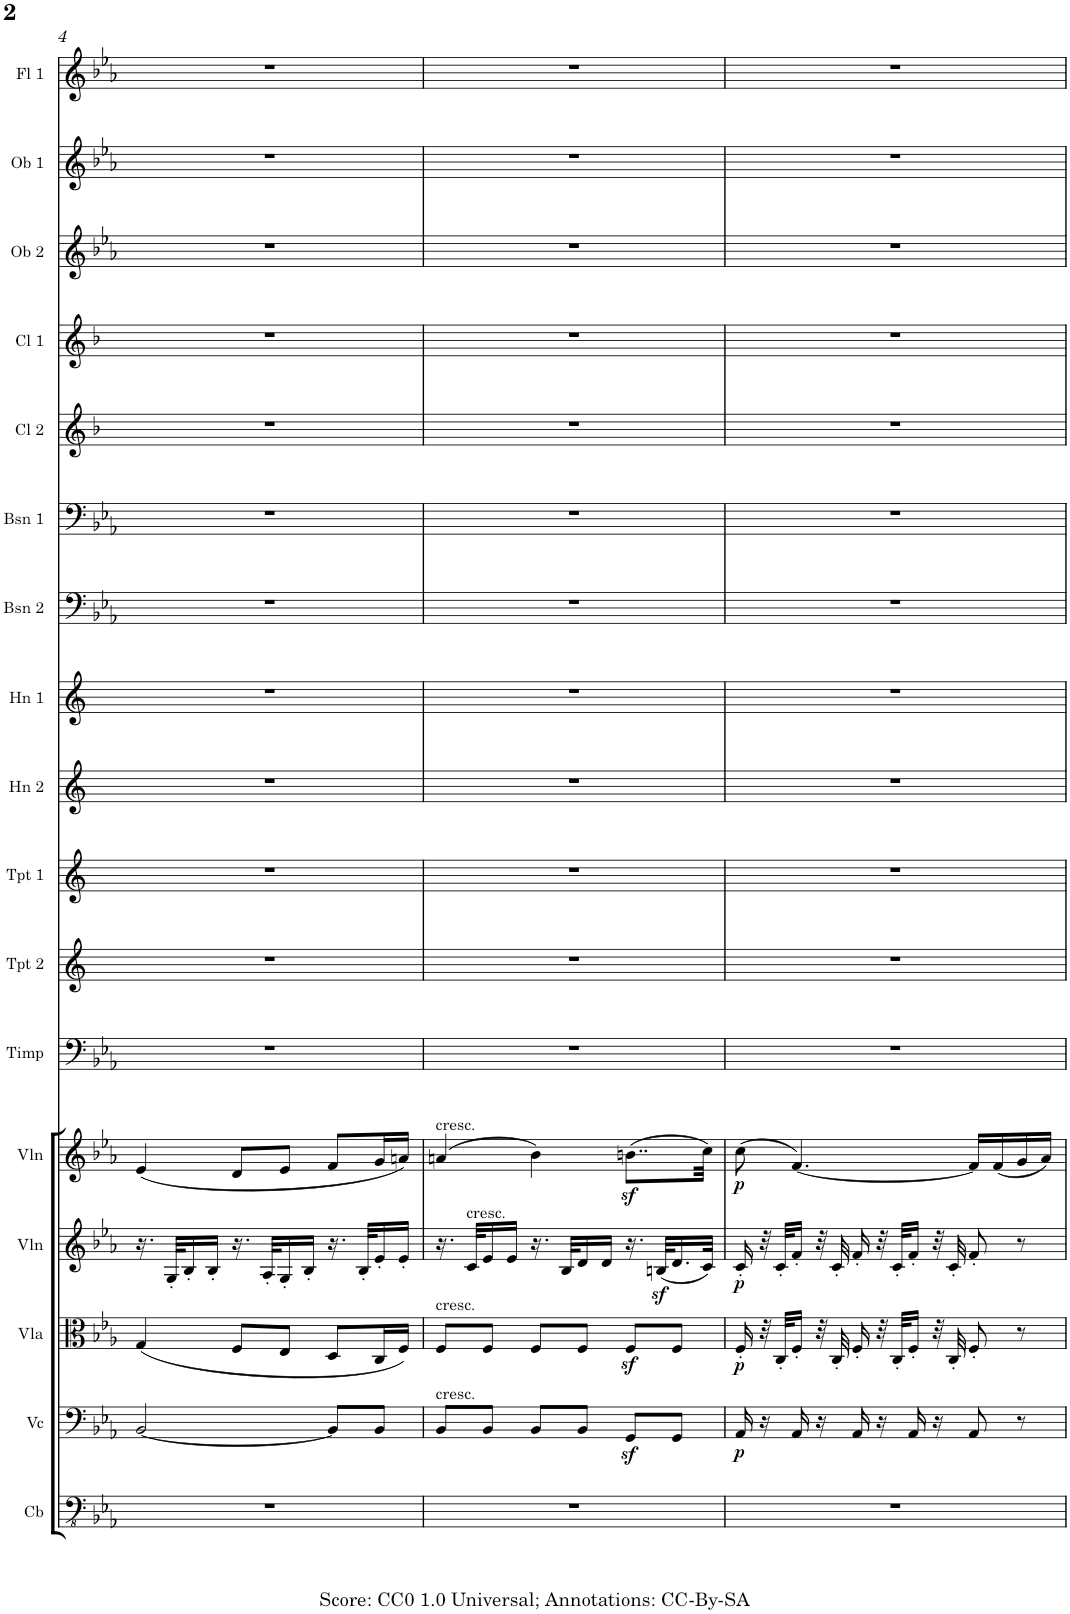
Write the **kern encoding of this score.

**kern	**kern	**dynam	**kern	**dynam	**kern	**dynam	**kern	**dynam	**kern	**kern	**kern	**kern	**kern	**kern	**kern	**kern	**kern	**kern	**kern	**kern
*part17	*part16	*part16	*part15	*part15	*part14	*part14	*part13	*part13	*part12	*part11	*part10	*part9	*part8	*part7	*part6	*part5	*part4	*part3	*part2	*part1
*staff17	*staff16	*staff16	*staff15	*staff15	*staff14	*staff14	*staff13	*staff13	*staff12	*staff11	*staff10	*staff9	*staff8	*staff7	*staff6	*staff5	*staff4	*staff3	*staff2	*staff1
*I"Contrabass	*I"Violoncello	*	*I"Viola	*	*I"Violin	*	*I"Violin	*	*I"Timpani	*I"Eb Trumpet 2	*I"Eb Trumpet 1	*I"Eb Horn 2	*I"Eb Horn 1	*I"Bassoon 2	*I"Bassoon 1	*I"Bb Clarinet 2	*I"Bb Clarinet 1	*I"Oboe 2	*I"Oboe 1	*I"Flute 1
*I'Cb	*I'Vc	*	*I'Vla	*	*I'Vln	*	*I'Vln	*	*I'Timp	*I'Tpt 2	*I'Tpt 1	*I'Hn 2	*I'Hn 1	*I'Bsn 2	*I'Bsn 1	*I'Cl 2	*I'Cl 1	*I'Ob 2	*I'Ob 1	*I'Fl 1
!!LO:PB:g=z
*clefFv4	*clefF4	*	*clefC3	*	*clefG2	*	*clefG2	*	*clefF4	*clefG2	*clefG2	*clefG2	*clefG2	*clefF4	*clefF4	*clefG2	*clefG2	*clefG2	*clefG2	*clefG2
*	*	*	*	*	*	*	*	*	*	*Trd1c2	*Trd1c2	*Trd4c7	*Trd4c7	*	*	*Trd1c2	*Trd1c2	*	*	*
*k[b-e-a-]	*k[b-e-a-]	*	*k[b-e-a-]	*	*k[b-e-a-]	*	*k[b-e-a-]	*	*k[b-e-a-]	*k[]	*k[]	*k[]	*k[]	*k[b-e-a-]	*k[b-e-a-]	*k[b-]	*k[b-]	*k[b-e-a-]	*k[b-e-a-]	*k[b-e-a-]
*M3/4	*M3/4	*	*M3/4	*	*M3/4	*	*M3/4	*	*M3/4	*M3/4	*M3/4	*M3/4	*M3/4	*M3/4	*M3/4	*M3/4	*M3/4	*M3/4	*M3/4	*M3/4
=4	=4	=4	=4	=4	=4	=4	=4	=4	=4	=4	=4	=4	=4	=4	=4	=4	=4	=4	=4	=4
2.r	[2BB-/	.	(4G/	.	16.r	.	(4e-/	.	2.r	2.r	2.r	2.r	2.r	2.r	2.r	2.r	2.r	2.r	2.r	2.r
.	.	.	.	.	32G'/KLL	.	.	.	.	.	.	.	.	.	.	.	.	.	.	.
.	.	.	.	.	16B-'/	.	.	.	.	.	.	.	.	.	.	.	.	.	.	.
.	.	.	.	.	16B-'/JJ	.	.	.	.	.	.	.	.	.	.	.	.	.	.	.
.	.	.	8F/L	.	16.r	.	8d/L	.	.	.	.	.	.	.	.	.	.	.	.	.
.	.	.	.	.	32A-'/KLL	.	.	.	.	.	.	.	.	.	.	.	.	.	.	.
.	.	.	8E-/J	.	16G'/	.	8e-/J	.	.	.	.	.	.	.	.	.	.	.	.	.
.	.	.	.	.	16B-'/JJ	.	.	.	.	.	.	.	.	.	.	.	.	.	.	.
.	8BB-/L]	.	8D/L	.	16.r	.	8f/L	.	.	.	.	.	.	.	.	.	.	.	.	.
.	.	.	.	.	32B-'/KLL	.	.	.	.	.	.	.	.	.	.	.	.	.	.	.
.	8BB-/J	.	16C/L	.	16e-'/	.	16g/L	.	.	.	.	.	.	.	.	.	.	.	.	.
.	.	.	16F/JJ)	.	16e-'/JJ	.	16an/JJ)	.	.	.	.	.	.	.	.	.	.	.	.	.
=5	=5	=5	=5	=5	=5	=5	=5	=5	=5	=5	=5	=5	=5	=5	=5	=5	=5	=5	=5	=5
!	!	!	!	!	!	!	!LO:TX:a:t=cresc.	!	!	!	!	!	!	!	!	!	!	!	!	!
!	!	!	!LO:TX:a:t=cresc.	!	!	!	!	!	!	!	!	!	!	!	!	!	!	!	!	!
!	!LO:TX:a:t=cresc.	!	!	!	!	!	!	!	!	!	!	!	!	!	!	!	!	!	!	!
2.r	8BB-/L	.	8F/L	.	16.r	.	(4an/	.	2.r	2.r	2.r	2.r	2.r	2.r	2.r	2.r	2.r	2.r	2.r	2.r
!	!	!	!	!	!LO:TX:a:t=cresc.	!	!	!	!	!	!	!	!	!	!	!	!	!	!	!
.	.	.	.	.	32c/KLL	.	.	.	.	.	.	.	.	.	.	.	.	.	.	.
.	8BB-/J	.	8F/J	.	16e-/	.	.	.	.	.	.	.	.	.	.	.	.	.	.	.
.	.	.	.	.	16e-/JJ	.	.	.	.	.	.	.	.	.	.	.	.	.	.	.
.	8BB-/L	.	8F/L	.	16.r	.	4b-\)	.	.	.	.	.	.	.	.	.	.	.	.	.
.	.	.	.	.	32B-/KLL	.	.	.	.	.	.	.	.	.	.	.	.	.	.	.
.	8BB-/J	.	8F/J	.	16d/	.	.	.	.	.	.	.	.	.	.	.	.	.	.	.
.	.	.	.	.	16d/JJ	.	.	.	.	.	.	.	.	.	.	.	.	.	.	.
.	8GGz</L	.	8Fz</L	.	16.r	.	(8..bnz<\L	.	.	.	.	.	.	.	.	.	.	.	.	.
.	.	.	.	.	(32Bnz</KLL	.	.	.	.	.	.	.	.	.	.	.	.	.	.	.
.	8GG/J	.	8F/J	.	16.d/	.	.	.	.	.	.	.	.	.	.	.	.	.	.	.
.	.	.	.	.	32c/JJk)	.	32cc\Jkk)	.	.	.	.	.	.	.	.	.	.	.	.	.
=6	=6	=6	=6	=6	=6	=6	=6	=6	=6	=6	=6	=6	=6	=6	=6	=6	=6	=6	=6	=6
!	!	!LO:DY:b	!	!LO:DY:b	!	!LO:DY:b	!	!LO:DY:b	!	!	!	!	!	!	!	!	!	!	!	!
2.r	16AA-/	p	16F'/	p	16c'/	p	(8cc\	p	2.r	2.r	2.r	2.r	2.r	2.r	2.r	2.r	2.r	2.r	2.r	2.r
.	16r	.	32r	.	32r	.	.	.	.	.	.	.	.	.	.	.	.	.	.	.
.	.	.	32C'/KLL	.	32c'/KLL	.	.	.	.	.	.	.	.	.	.	.	.	.	.	.
.	16AA-/	.	16F'/JJ	.	16f'/JJ	.	[4.f/)	.	.	.	.	.	.	.	.	.	.	.	.	.
.	16r	.	32r	.	32r	.	.	.	.	.	.	.	.	.	.	.	.	.	.	.
.	.	.	32C'/	.	32c'/	.	.	.	.	.	.	.	.	.	.	.	.	.	.	.
.	16AA-/	.	16F'/	.	16f'/	.	.	.	.	.	.	.	.	.	.	.	.	.	.	.
.	16r	.	32r	.	32r	.	.	.	.	.	.	.	.	.	.	.	.	.	.	.
.	.	.	32C'/KLL	.	32c'/KLL	.	.	.	.	.	.	.	.	.	.	.	.	.	.	.
.	16AA-/	.	16F'/JJ	.	16f'/JJ	.	.	.	.	.	.	.	.	.	.	.	.	.	.	.
.	16r	.	32r	.	32r	.	.	.	.	.	.	.	.	.	.	.	.	.	.	.
.	.	.	32C'/	.	32c'/	.	.	.	.	.	.	.	.	.	.	.	.	.	.	.
.	8AA-/	.	8F'/	.	8f'/	.	16f/LL]	.	.	.	.	.	.	.	.	.	.	.	.	.
.	.	.	.	.	.	.	(16f/	.	.	.	.	.	.	.	.	.	.	.	.	.
.	8r	.	8r	.	8r	.	16g/	.	.	.	.	.	.	.	.	.	.	.	.	.
.	.	.	.	.	.	.	16a-/JJ)	.	.	.	.	.	.	.	.	.	.	.	.	.
=	=	=	=	=	=	=	=	=	=	=	=	=	=	=	=	=	=	=	=	=
*-	*-	*-	*-	*-	*-	*-	*-	*-	*-	*-	*-	*-	*-	*-	*-	*-	*-	*-	*-	*-
